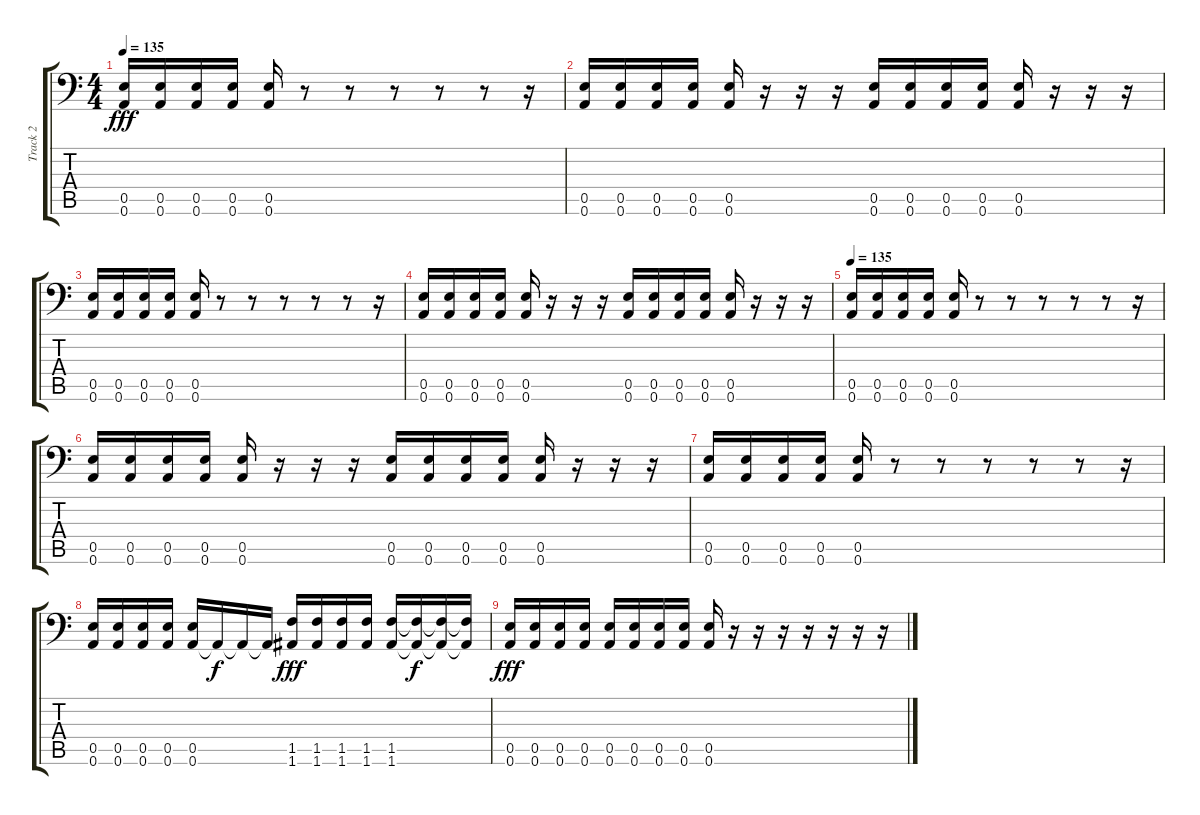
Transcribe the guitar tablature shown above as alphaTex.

\track ("Track 2" "Track 2") {instrument overdrivenguitar}
\staff {score tabs}
\tuning (B3 Gb3 D3 A2 E2 A1) {hide}
\ts (4 4)
\tempo 135
\clef f4
\ks c
(0.5 0.6).16{dy fff} (0.5 0.6).16 (0.5 0.6).16 (0.5 0.6).16 (0.5 0.6).16 r.8 r.8 r.8 r.8 r.8 r.16 |
(0.5 0.6).16 (0.5 0.6).16 (0.5 0.6).16 (0.5 0.6).16 (0.5 0.6).16 r.16 r.16 r.16 (0.5 0.6).16 (0.5 0.6).16 (0.5 0.6).16 (0.5 0.6).16 (0.5 0.6).16 r.16 r.16 r.16 |
(0.5 0.6).16 (0.5 0.6).16 (0.5 0.6).16 (0.5 0.6).16 (0.5 0.6).16 r.8 r.8 r.8 r.8 r.8 r.16 |
(0.5 0.6).16 (0.5 0.6).16 (0.5 0.6).16 (0.5 0.6).16 (0.5 0.6).16 r.16 r.16 r.16 (0.5 0.6).16 (0.5 0.6).16 (0.5 0.6).16 (0.5 0.6).16 (0.5 0.6).16 r.16 r.16 r.16 |
\tempo 135
(0.5 0.6).16 (0.5 0.6).16 (0.5 0.6).16 (0.5 0.6).16 (0.5 0.6).16 r.8 r.8 r.8 r.8 r.8 r.16 |
(0.5 0.6).16 (0.5 0.6).16 (0.5 0.6).16 (0.5 0.6).16 (0.5 0.6).16 r.16 r.16 r.16 (0.5 0.6).16 (0.5 0.6).16 (0.5 0.6).16 (0.5 0.6).16 (0.5 0.6).16 r.16 r.16 r.16 |
(0.5 0.6).16 (0.5 0.6).16 (0.5 0.6).16 (0.5 0.6).16 (0.5 0.6).16 r.8 r.8 r.8 r.8 r.8 r.16 |
(0.5 0.6).16 (0.5 0.6).16 (0.5 0.6).16 (0.5 0.6).16 (0.5 0.6).16 0.6{t}.16{dy f} 0.6{t}.16 0.6{t}.16 (1.5 1.6).16{dy fff} (1.5 1.6).16 (1.5 1.6).16 (1.5 1.6).16 (1.5 1.6).16 (1.5{t} 1.6{t}).16{dy f} (1.5{t} 1.6{t}).16 (1.5{t} 1.6{t}).16 |
(0.5 0.6).16{dy fff} (0.5 0.6).16 (0.5 0.6).16 (0.5 0.6).16 (0.5 0.6).16 (0.5 0.6).16 (0.5 0.6).16 (0.5 0.6).16 (0.5 0.6).16 r.16 r.16 r.16 r.16 r.16 r.16 r.16
